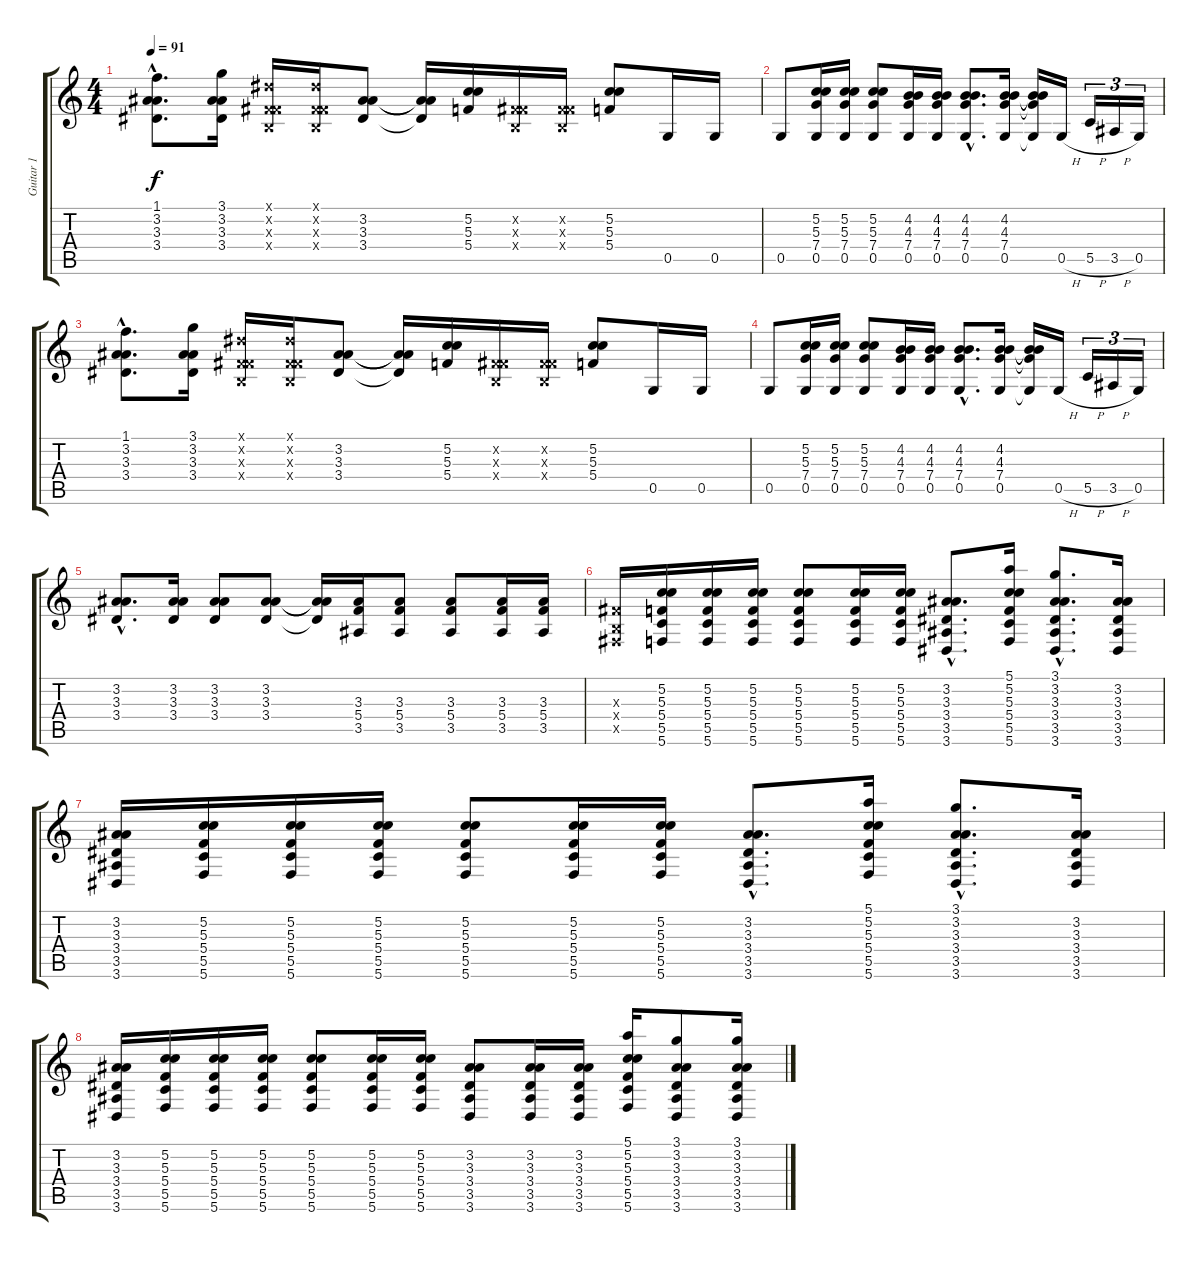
\track ("Guitar 1" "Guitar 1") {instrument acousticguitarsteel}
\staff {score tabs}
\tuning (E4 G3 G3 C3 G2 C2) {hide}
\ts (4 4)
\tempo 91
\clef g2
\ks c
(1.1{hac} 3.2{hac} 3.3{hac} 3.4{hac}).8{d dy f} (3.1 3.2 3.3 3.4).16 (-1.1{x} -1.2{x} -1.3{x} -1.4{x}).16 (-1.1{x} -1.2{x} -1.3{x} -1.4{x}).16 (3.2 3.3 3.4).8 (3.2{t} 3.3{t} 3.4{t}).16 (5.2 5.3 5.4).16 (-1.2{x} -1.3{x} -1.4{x}).16 (-1.2{x} -1.3{x} -1.4{x}).16 (5.2 5.3 5.4).8 0.5.16 0.5.16 |
0.5.8 (5.2 5.3 7.4 0.5).16 (5.2 5.3 7.4 0.5).16 (5.2 5.3 7.4 0.5).8 (4.2 4.3 7.4 0.5).16 (4.2 4.3 7.4 0.5).16 (4.2{hac} 4.3{hac} 7.4{hac} 0.5{hac}).8{d} (4.2 4.3 7.4 0.5).16 (4.2{t} 4.3{t} 7.4{t} 0.5{t}).16 0.5{h}.16 5.5{h}.16{tu (3 2)} 3.5{h}.16{tu (3 2)} 0.5.16{tu (3 2)} |
(1.1{hac} 3.2{hac} 3.3{hac} 3.4{hac}).8{d} (3.1 3.2 3.3 3.4).16 (-1.1{x} -1.2{x} -1.3{x} -1.4{x}).16 (-1.1{x} -1.2{x} -1.3{x} -1.4{x}).16 (3.2 3.3 3.4).8 (3.2{t} 3.3{t} 3.4{t}).16 (5.2 5.3 5.4).16 (-1.2{x} -1.3{x} -1.4{x}).16 (-1.2{x} -1.3{x} -1.4{x}).16 (5.2 5.3 5.4).8 0.5.16 0.5.16 |
0.5.8 (5.2 5.3 7.4 0.5).16 (5.2 5.3 7.4 0.5).16 (5.2 5.3 7.4 0.5).8 (4.2 4.3 7.4 0.5).16 (4.2 4.3 7.4 0.5).16 (4.2{hac} 4.3{hac} 7.4{hac} 0.5{hac}).8{d} (4.2 4.3 7.4 0.5).16 (4.2{t} 4.3{t} 7.4{t} 0.5{t}).16 0.5{h}.16 5.5{h}.16{tu (3 2)} 3.5{h}.16{tu (3 2)} 0.5.16{tu (3 2)} |
(3.2{hac} 3.3{hac} 3.4{hac}).8{d} (3.2 3.3 3.4).16 (3.2 3.3 3.4).8 (3.2 3.3 3.4).8 (3.2{t} 3.3{t} 3.4{t}).16 (3.3 5.4 3.5).16 (3.3 5.4 3.5).8 (3.3 5.4 3.5).8 (3.3 5.4 3.5).16 (3.3 5.4 3.5).16 |
(-1.3{x} -1.4{x} -1.5{x}).16 (5.2 5.3 5.4 5.5 5.6).16 (5.2 5.3 5.4 5.5 5.6).16 (5.2 5.3 5.4 5.5 5.6).16 (5.2 5.3 5.4 5.5 5.6).8 (5.2 5.3 5.4 5.5 5.6).16 (5.2 5.3 5.4 5.5 5.6).16 (3.2{hac} 3.3{hac} 3.4{hac} 3.5{hac} 3.6{hac}).8{d} (5.1 5.2 5.3 5.4 5.5 5.6).16 (3.1{hac} 3.2{hac} 3.3{hac} 3.4{hac} 3.5{hac} 3.6{hac}).8{d} (3.2 3.3 3.4 3.5 3.6).16 |
(3.2 3.3 3.4 3.5 3.6).16 (5.2 5.3 5.4 5.5 5.6).16 (5.2 5.3 5.4 5.5 5.6).16 (5.2 5.3 5.4 5.5 5.6).16 (5.2 5.3 5.4 5.5 5.6).8 (5.2 5.3 5.4 5.5 5.6).16 (5.2 5.3 5.4 5.5 5.6).16 (3.2{hac} 3.3{hac} 3.4{hac} 3.5{hac} 3.6{hac}).8{d} (5.1 5.2 5.3 5.4 5.5 5.6).16 (3.1{hac} 3.2{hac} 3.3{hac} 3.4{hac} 3.5{hac} 3.6{hac}).8{d} (3.2 3.3 3.4 3.5 3.6).16 |
(3.2 3.3 3.4 3.5 3.6).16 (5.2 5.3 5.4 5.5 5.6).16 (5.2 5.3 5.4 5.5 5.6).16 (5.2 5.3 5.4 5.5 5.6).16 (5.2 5.3 5.4 5.5 5.6).8 (5.2 5.3 5.4 5.5 5.6).16 (5.2 5.3 5.4 5.5 5.6).16 (3.2 3.3 3.4 3.5 3.6).8 (3.2 3.3 3.4 3.5 3.6).16 (3.2 3.3 3.4 3.5 3.6).16 (5.1 5.2 5.3 5.4 5.5 5.6).16 (3.1 3.2 3.3 3.4 3.5 3.6).8 (3.1 3.2 3.3 3.4 3.5 3.6).16
